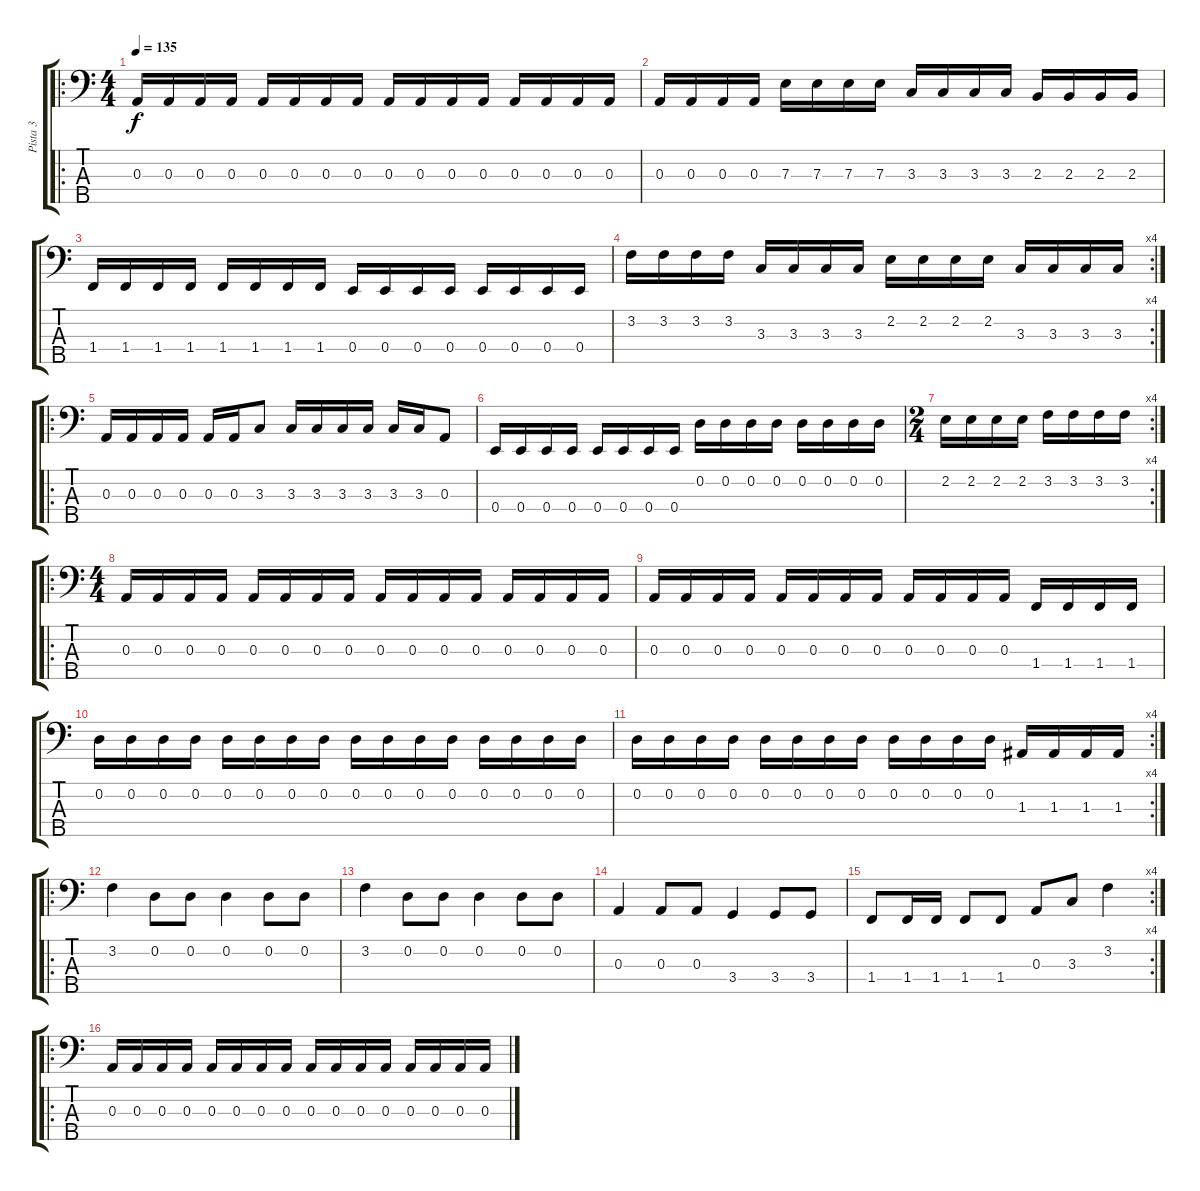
\track ("Pista 3" "Pista 3") {instrument electricbassfinger}
\staff {score tabs}
\tuning (G2 D2 A1 E1 B0) {hide}
\ro
\ts (4 4)
\tempo 135
\clef f4
\ks c
0.3.16{dy f} 0.3.16 0.3.16 0.3.16 0.3.16 0.3.16 0.3.16 0.3.16 0.3.16 0.3.16 0.3.16 0.3.16 0.3.16 0.3.16 0.3.16 0.3.16 |
0.3.16 0.3.16 0.3.16 0.3.16 7.3.16 7.3.16 7.3.16 7.3.16 3.3.16 3.3.16 3.3.16 3.3.16 2.3.16 2.3.16 2.3.16 2.3.16 |
1.4.16 1.4.16 1.4.16 1.4.16 1.4.16 1.4.16 1.4.16 1.4.16 0.4.16 0.4.16 0.4.16 0.4.16 0.4.16 0.4.16 0.4.16 0.4.16 |
\rc 4
3.2.16 3.2.16 3.2.16 3.2.16 3.3.16 3.3.16 3.3.16 3.3.16 2.2.16 2.2.16 2.2.16 2.2.16 3.3.16 3.3.16 3.3.16 3.3.16 |
\ro
0.3.16 0.3.16 0.3.16 0.3.16 0.3.16 0.3.16 3.3.8 3.3.16 3.3.16 3.3.16 3.3.16 3.3.16 3.3.16 0.3.8 |
0.4.16 0.4.16 0.4.16 0.4.16 0.4.16 0.4.16 0.4.16 0.4.16 0.2.16 0.2.16 0.2.16 0.2.16 0.2.16 0.2.16 0.2.16 0.2.16 |
\rc 4
\ts (2 4)
2.2.16 2.2.16 2.2.16 2.2.16 3.2.16 3.2.16 3.2.16 3.2.16 |
\ro
\ts (4 4)
0.3.16 0.3.16 0.3.16 0.3.16 0.3.16 0.3.16 0.3.16 0.3.16 0.3.16 0.3.16 0.3.16 0.3.16 0.3.16 0.3.16 0.3.16 0.3.16 |
0.3.16 0.3.16 0.3.16 0.3.16 0.3.16 0.3.16 0.3.16 0.3.16 0.3.16 0.3.16 0.3.16 0.3.16 1.4.16 1.4.16 1.4.16 1.4.16 |
0.2.16 0.2.16 0.2.16 0.2.16 0.2.16 0.2.16 0.2.16 0.2.16 0.2.16 0.2.16 0.2.16 0.2.16 0.2.16 0.2.16 0.2.16 0.2.16 |
\rc 4
0.2.16 0.2.16 0.2.16 0.2.16 0.2.16 0.2.16 0.2.16 0.2.16 0.2.16 0.2.16 0.2.16 0.2.16 1.3.16 1.3.16 1.3.16 1.3.16 |
\ro
3.2.4 0.2.8 0.2.8 0.2.4 0.2.8 0.2.8 |
3.2.4 0.2.8 0.2.8 0.2.4 0.2.8 0.2.8 |
0.3.4 0.3.8 0.3.8 3.4.4 3.4.8 3.4.8 |
\rc 4
1.4.8 1.4.16 1.4.16 1.4.8 1.4.8 0.3.8 3.3.8 3.2.4 |
\ro
0.3.16 0.3.16 0.3.16 0.3.16 0.3.16 0.3.16 0.3.16 0.3.16 0.3.16 0.3.16 0.3.16 0.3.16 0.3.16 0.3.16 0.3.16 0.3.16
